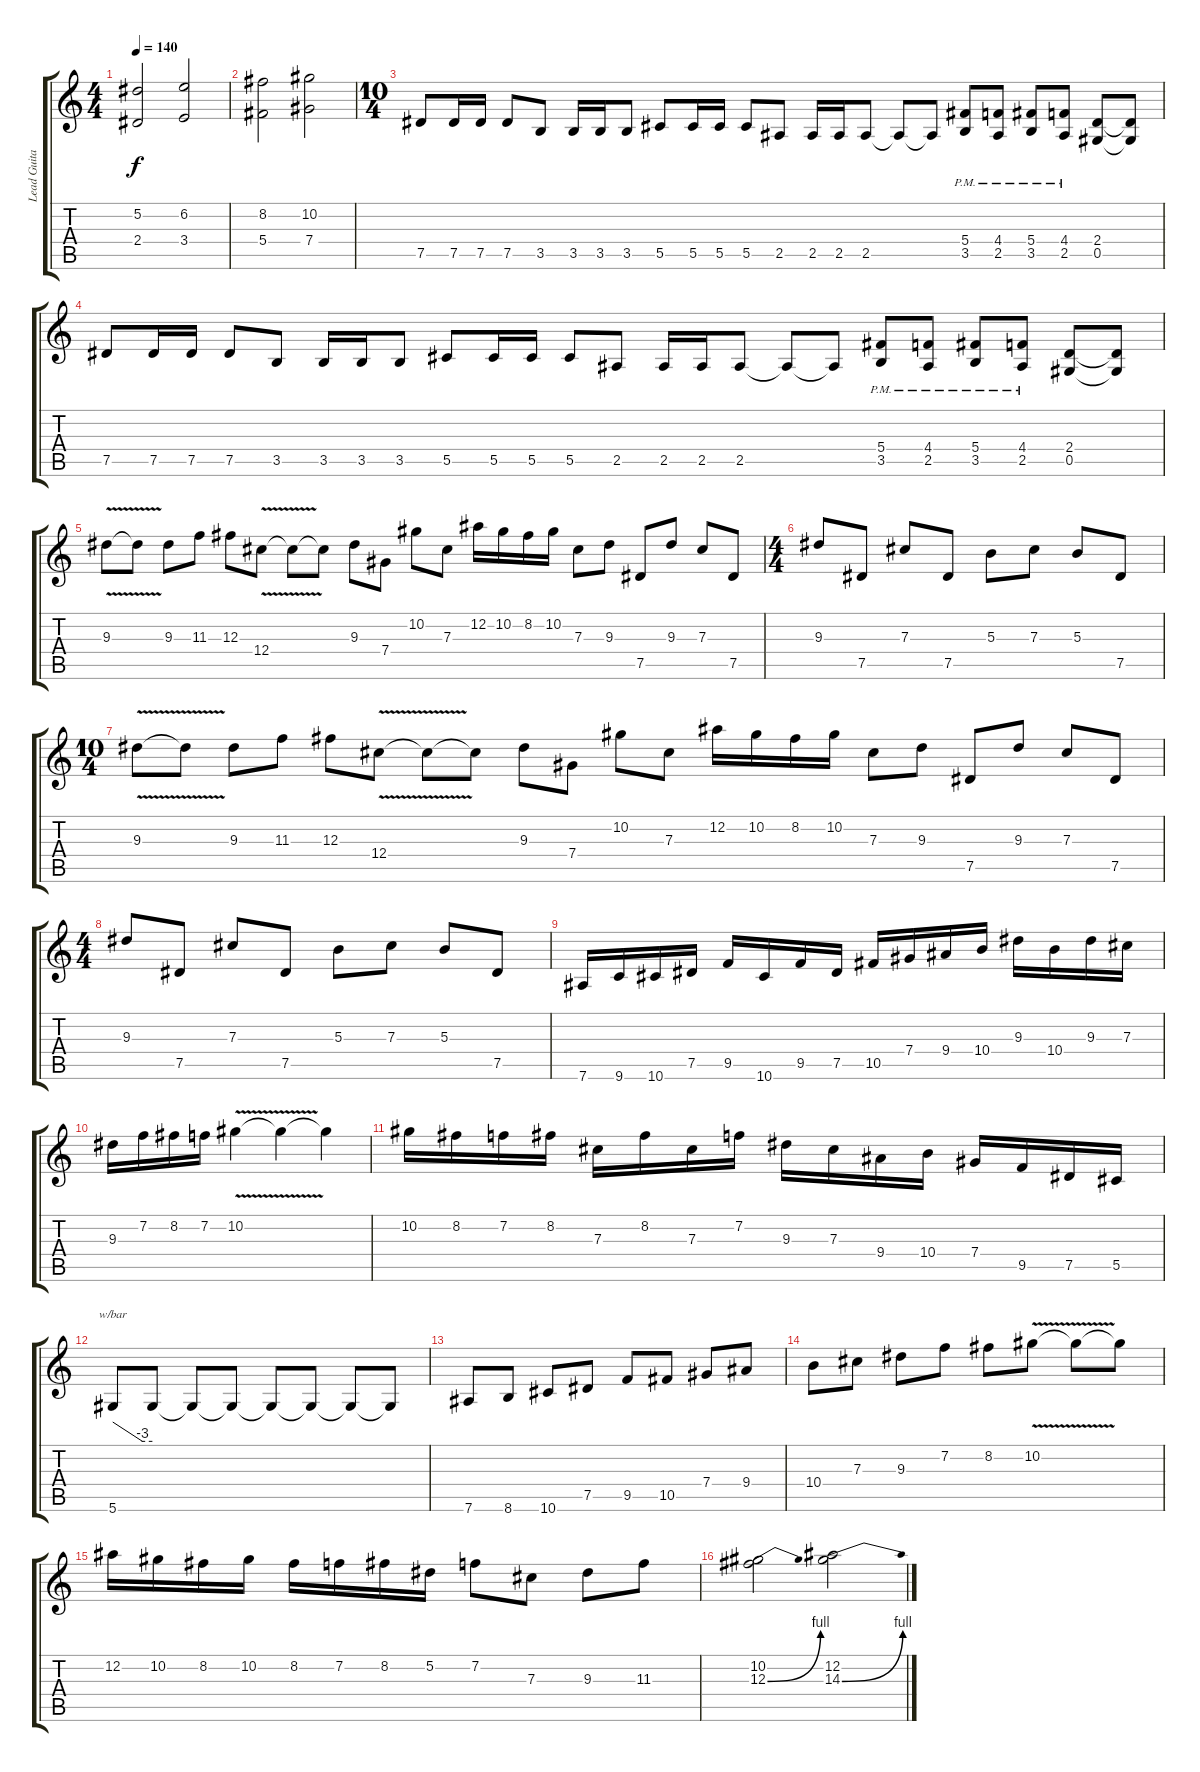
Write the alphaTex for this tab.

\track ("Lead Guitar" "Lead Guita") {instrument overdrivenguitar}
\staff {score tabs}
\tuning (Eb4 Bb3 Gb3 Db3 Ab2 Eb2) {hide}
\ts (4 4)
\tempo 140
\clef g2
\ks c
(5.2 2.4).2{dy f} (6.2 3.4).2 |
(8.2 5.4).2 (10.2 7.4).2 |
\ts (10 4)
7.5.8 7.5.16 7.5.16 7.5.8 3.5.8 3.5.16 3.5.16 3.5.8 5.5.8 5.5.16 5.5.16 5.5.8 2.5.8 2.5.16 2.5.16 2.5.8 2.5{t}.8 2.5{t}.8 (5.4{pm} 3.5{pm}).8 (4.4{pm} 2.5{pm}).8 (5.4{pm} 3.5{pm}).8 (4.4{pm} 2.5{pm}).8 (2.4 0.5).8 (2.4{t} 0.5{t}).8 |
7.5.8 7.5.16 7.5.16 7.5.8 3.5.8 3.5.16 3.5.16 3.5.8 5.5.8 5.5.16 5.5.16 5.5.8 2.5.8 2.5.16 2.5.16 2.5.8 2.5{t}.8 2.5{t}.8 (5.4{pm} 3.5{pm}).8 (4.4{pm} 2.5{pm}).8 (5.4{pm} 3.5{pm}).8 (4.4{pm} 2.5{pm}).8 (2.4 0.5).8 (2.4{t} 0.5{t}).8 |
9.3{v}.8 9.3{t}.8 9.3.8 11.3.8 12.3.8 12.4{v}.8 12.4{t}.8 12.4{t}.8 9.3.8 7.4.8 10.2.8 7.3.8 12.2.16 10.2.16 8.2.16 10.2.16 7.3.8 9.3.8 7.5.8 9.3.8 7.3.8 7.5.8 |
\ts (4 4)
9.3.8 7.5.8 7.3.8 7.5.8 5.3.8 7.3.8 5.3.8 7.5.8 |
\ts (10 4)
9.3{v}.8 9.3{t}.8 9.3.8 11.3.8 12.3.8 12.4{v}.8 12.4{t}.8 12.4{t}.8 9.3.8 7.4.8 10.2.8 7.3.8 12.2.16 10.2.16 8.2.16 10.2.16 7.3.8 9.3.8 7.5.8 9.3.8 7.3.8 7.5.8 |
\ts (4 4)
9.3.8 7.5.8 7.3.8 7.5.8 5.3.8 7.3.8 5.3.8 7.5.8 |
7.6.16 9.6.16 10.6.16 7.5.16 9.5.16 10.6.16 9.5.16 7.5.16 10.5.16 7.4.16 9.4.16 10.4.16 9.3.16 10.4.16 9.3.16 7.3.16 |
9.3.16 7.2.16 8.2.16 7.2.16 10.2{v}.4 10.2{t}.4 10.2{t}.4 |
10.2.16 8.2.16 7.2.16 8.2.16 7.3.16 8.2.16 7.3.16 7.2.16 9.3.16 7.3.16 9.4.16 10.4.16 7.4.16 9.5.16 7.5.16 5.5.16 |
5.6.8{tbe (custom default 0 0 45 -12 60 -12)} 5.6{t}.8 5.6{t}.8 5.6{t}.8 5.6{t}.8 5.6{t}.8 5.6{t}.8 5.6{t}.8 |
7.6.8 8.6.8 10.6.8 7.5.8 9.5.8 10.5.8 7.4.8 9.4.8 |
10.4.8 7.3.8 9.3.8 7.2.8 8.2.8 10.2{v}.8 10.2{t}.8 10.2{t}.8 |
12.2.16 10.2.16 8.2.16 10.2.16 8.2.16 7.2.16 8.2.16 5.2.16 7.2.8 7.3.8 9.3.8 11.3.8 |
(10.2 12.3{be (bend 0 0 60 4)}).2 (12.2 14.3{be (bend 0 0 60 4)}).2
